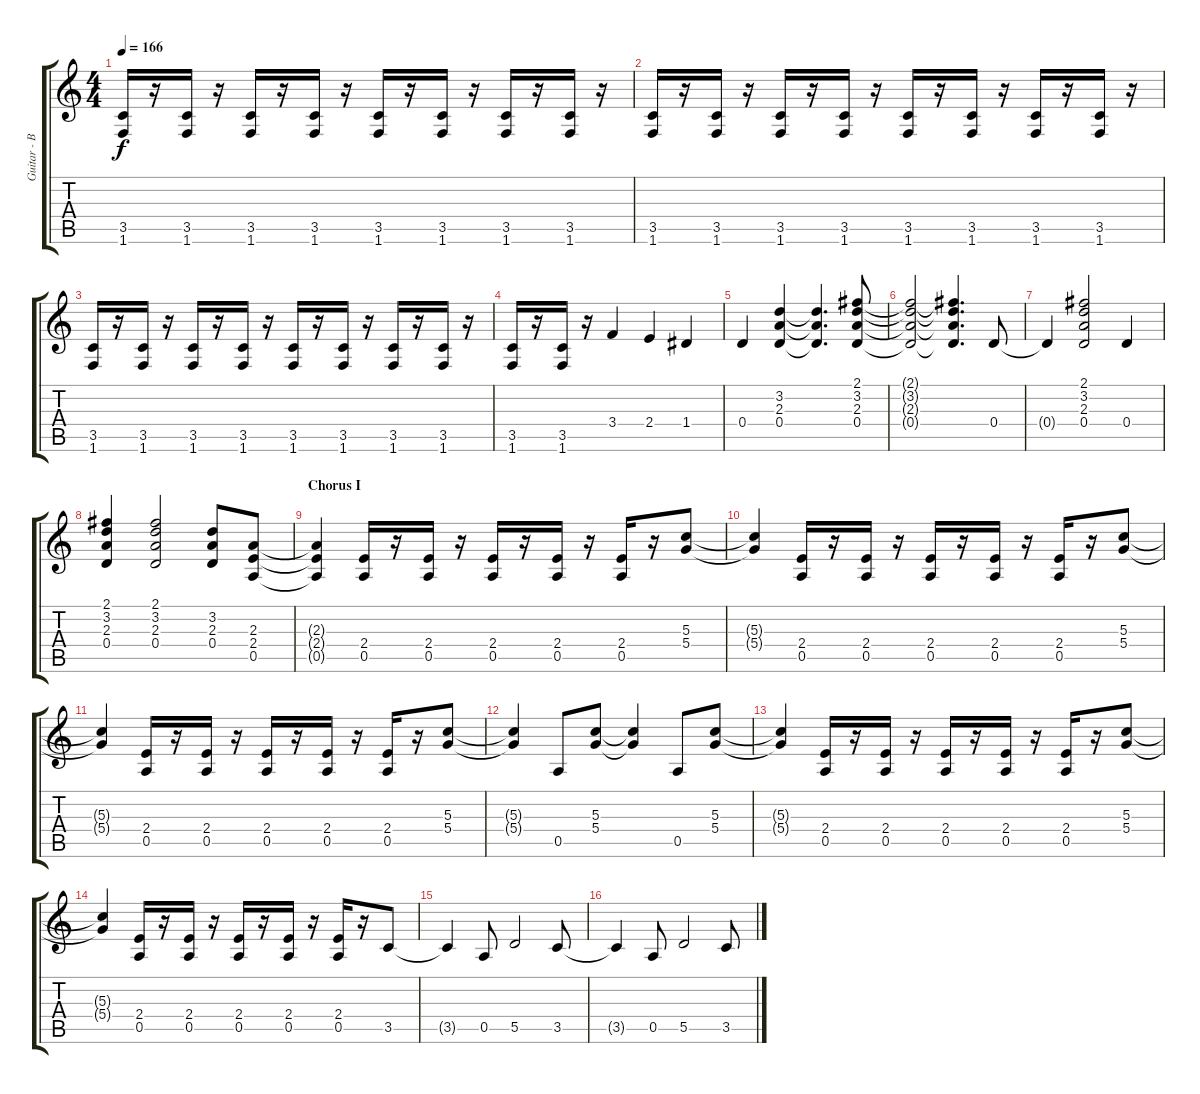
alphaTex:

\track ("Guitar - Blackmore" "Guitar - B") {instrument distortionguitar}
\staff {score tabs}
\tuning (E4 B3 G3 D3 A2 E2) {hide}
\ts (4 4)
\tempo 166
\clef g2
\ks c
(3.5 1.6).16{dy f} r.16 (3.5 1.6).16 r.16 (3.5 1.6).16 r.16 (3.5 1.6).16 r.16 (3.5 1.6).16 r.16 (3.5 1.6).16 r.16 (3.5 1.6).16 r.16 (3.5 1.6).16 r.16 |
(3.5 1.6).16 r.16 (3.5 1.6).16 r.16 (3.5 1.6).16 r.16 (3.5 1.6).16 r.16 (3.5 1.6).16 r.16 (3.5 1.6).16 r.16 (3.5 1.6).16 r.16 (3.5 1.6).16 r.16 |
(3.5 1.6).16 r.16 (3.5 1.6).16 r.16 (3.5 1.6).16 r.16 (3.5 1.6).16 r.16 (3.5 1.6).16 r.16 (3.5 1.6).16 r.16 (3.5 1.6).16 r.16 (3.5 1.6).16 r.16 |
(3.5 1.6).16 r.16 (3.5 1.6).16 r.16 3.4.4 2.4.4 1.4.4 |
0.4.4 (3.2 2.3 0.4).4 (3.2{t} 2.3{t} 0.4{t}).4{d} (2.1 3.2 2.3 0.4).8 |
(2.1{t} 3.2{t} 2.3{t} 0.4{t}).2 (2.1{t} 3.2{t} 2.3{t} 0.4{t}).4{d} 0.4.8 |
0.4{t}.4 (2.1 3.2 2.3 0.4).2 0.4.4 |
(2.1 3.2 2.3 0.4).4 (2.1 3.2 2.3 0.4).2 (3.2 2.3 0.4).8 (2.3 2.4 0.5).8 |
\section ("" "Chorus I")
(2.3{t} 2.4{t} 0.5{t}).4 (2.4 0.5).16 r.16 (2.4 0.5).16 r.16 (2.4 0.5).16 r.16 (2.4 0.5).16 r.16 (2.4 0.5).16 r.16 (5.3 5.4).8 |
(5.3{t} 5.4{t}).4 (2.4 0.5).16 r.16 (2.4 0.5).16 r.16 (2.4 0.5).16 r.16 (2.4 0.5).16 r.16 (2.4 0.5).16 r.16 (5.3 5.4).8 |
(5.3{t} 5.4{t}).4 (2.4 0.5).16 r.16 (2.4 0.5).16 r.16 (2.4 0.5).16 r.16 (2.4 0.5).16 r.16 (2.4 0.5).16 r.16 (5.3 5.4).8 |
(5.3{t} 5.4{t}).4 0.5.8 (5.3 5.4).8 (5.3{t} 5.4{t}).4 0.5.8 (5.3 5.4).8 |
(5.3{t} 5.4{t}).4 (2.4 0.5).16 r.16 (2.4 0.5).16 r.16 (2.4 0.5).16 r.16 (2.4 0.5).16 r.16 (2.4 0.5).16 r.16 (5.3 5.4).8 |
(5.3{t} 5.4{t}).4 (2.4 0.5).16 r.16 (2.4 0.5).16 r.16 (2.4 0.5).16 r.16 (2.4 0.5).16 r.16 (2.4 0.5).16 r.16 3.5.8 |
3.5{t}.4 0.5.8 5.5.2 3.5.8 |
3.5{t}.4 0.5.8 5.5.2 3.5.8
